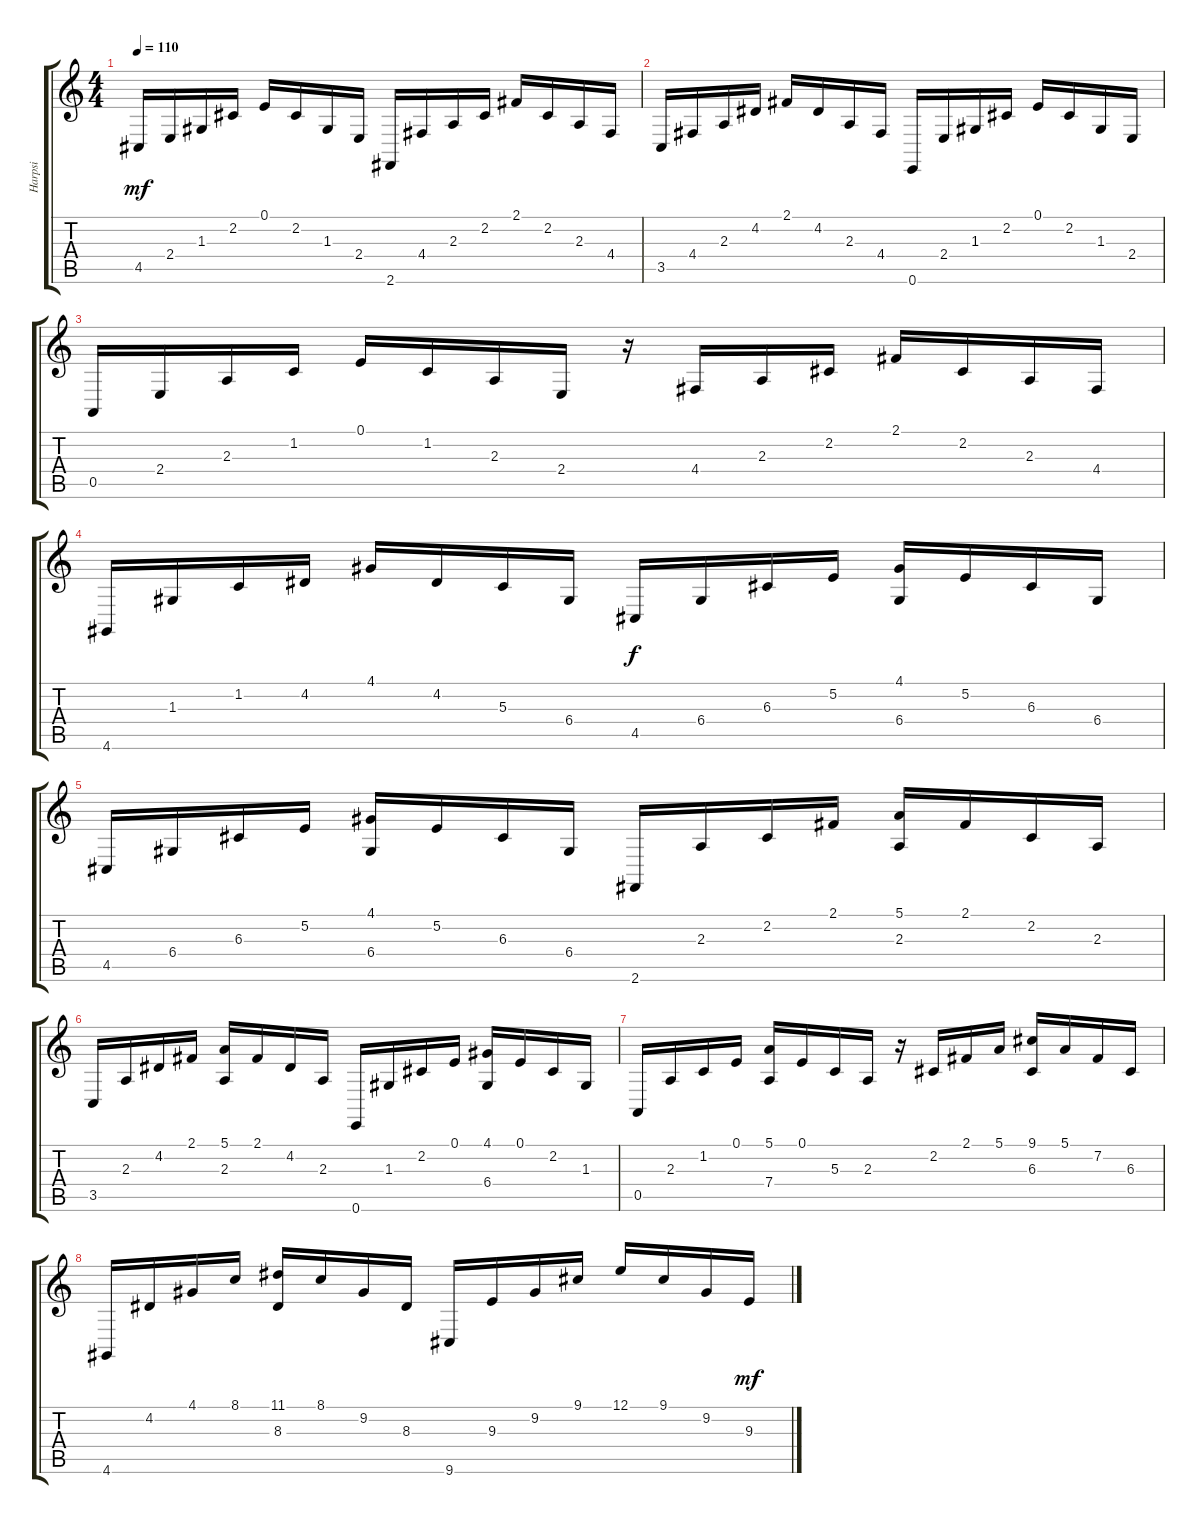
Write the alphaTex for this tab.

\track ("Harpsi" "Harpsi") {instrument harpsichord}
\staff {score tabs}
\tuning (E4 B3 G3 D3 A2 E2) {hide}
\ts (4 4)
\tempo 110
\clef g2
\ks c
4.5.16{dy mf} 2.4.16 1.3.16 2.2.16 0.1.16 2.2.16 1.3.16 2.4.16 2.6.16 4.4.16 2.3.16 2.2.16 2.1.16 2.2.16 2.3.16 4.4.16 |
3.5.16 4.4.16 2.3.16 4.2.16 2.1.16 4.2.16 2.3.16 4.4.16 0.6.16 2.4.16 1.3.16 2.2.16 0.1.16 2.2.16 1.3.16 2.4.16 |
0.5.16 2.4.16 2.3.16 1.2.16 0.1.16 1.2.16 2.3.16 2.4.16 r.16 4.4.16 2.3.16 2.2.16 2.1.16 2.2.16 2.3.16 4.4.16 |
4.6.16 1.3.16 1.2.16 4.2.16 4.1.16 4.2.16 5.3.16 6.4.16 4.5.16{dy f} 6.4.16 6.3.16 5.2.16 (4.1 6.4).16 5.2.16 6.3.16 6.4.16 |
4.5.16 6.4.16 6.3.16 5.2.16 (4.1 6.4).16 5.2.16 6.3.16 6.4.16 2.6.16 2.3.16 2.2.16 2.1.16 (5.1 2.3).16 2.1.16 2.2.16 2.3.16 |
3.5.16 2.3.16 4.2.16 2.1.16 (5.1 2.3).16 2.1.16 4.2.16 2.3.16 0.6.16 1.3.16 2.2.16 0.1.16 (4.1 6.4).16 0.1.16 2.2.16 1.3.16 |
0.5.16 2.3.16 1.2.16 0.1.16 (5.1 7.4).16 0.1.16 5.3.16 2.3.16 r.16 2.2.16 2.1.16 5.1.16 (9.1 6.3).16 5.1.16 7.2.16 6.3.16 |
4.6.16 4.2.16 4.1.16 8.1.16 (11.1 8.3).16 8.1.16 9.2.16 8.3.16 9.6.16 9.3.16 9.2.16 9.1.16 12.1.16 9.1.16 9.2.16 9.3.16{dy mf}
